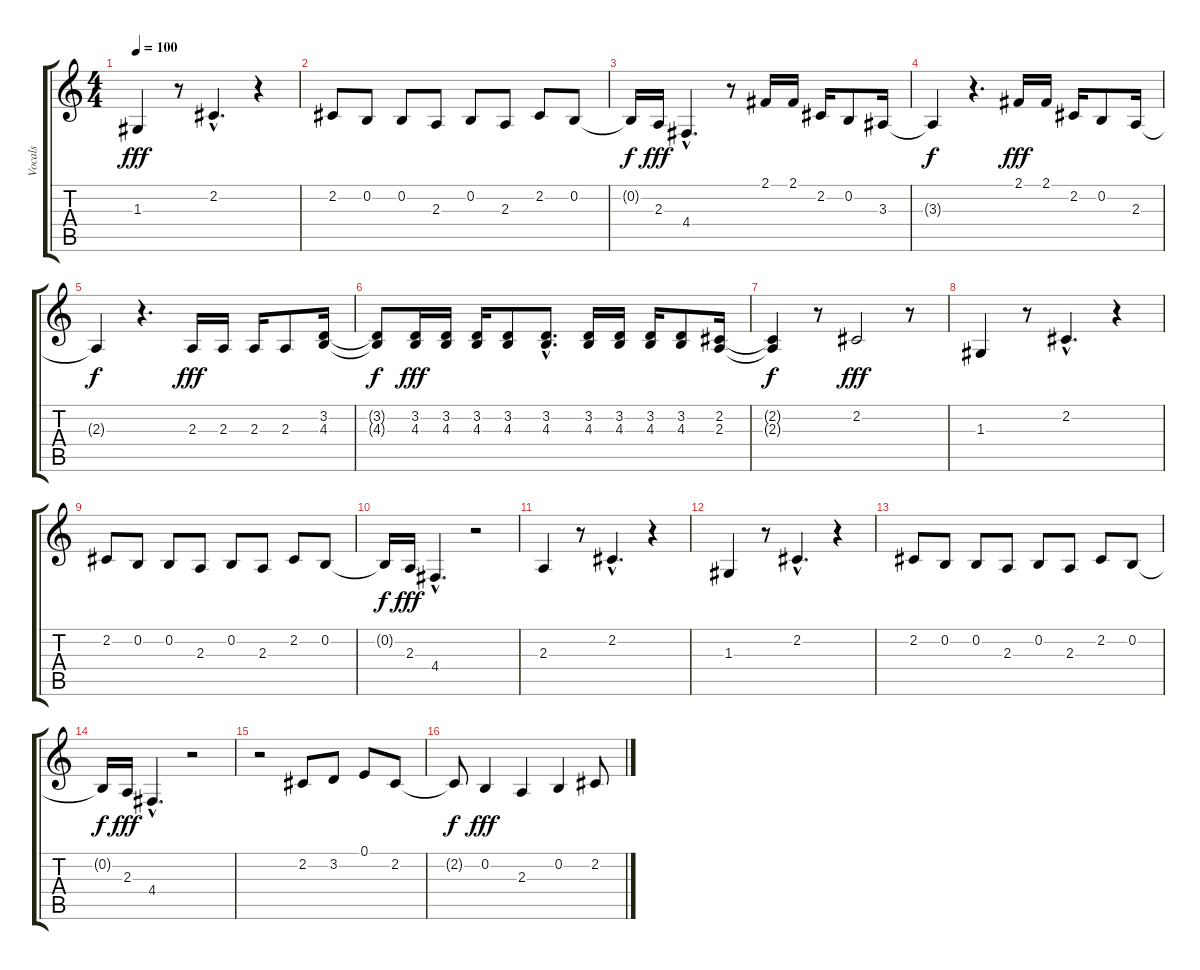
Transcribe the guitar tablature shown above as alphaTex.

\track ("Vocals" "Vocals") {instrument oboe}
\staff {score tabs}
\tuning (E4 B3 G3 D3 A2 E2) {hide}
\ts (4 4)
\tempo 100
\clef g2
\ks c
1.3.4{dy fff} r.8 2.2{hac}.4{d} r.4 |
2.2.8 0.2.8 0.2.8 2.3.8 0.2.8 2.3.8 2.2.8 0.2.8 |
0.2{t}.16{dy f} 2.3.16{dy fff} 4.4{hac}.4{d} r.8 2.1.16 2.1.16 2.2.16 0.2.8 3.3.16 |
3.3{t}.4{dy f} r.4{d} 2.1.16{dy fff} 2.1.16 2.2.16 0.2.8 2.3.16 |
2.3{t}.4{dy f} r.4{d} 2.3.16{dy fff} 2.3.16 2.3.16 2.3.8 (3.2 4.3).16 |
(3.2{t} 4.3{t}).8{dy f} (3.2 4.3).16{dy fff} (3.2 4.3).16 (3.2 4.3).16 (3.2 4.3).8 (3.2{hac} 4.3{hac}).8{d} (3.2 4.3).16 (3.2 4.3).16 (3.2 4.3).16 (3.2 4.3).8 (2.2 2.3).16 |
(2.2{t} 2.3{t}).4{dy f} r.8 2.2.2{dy fff} r.8 |
1.3.4 r.8 2.2{hac}.4{d} r.4 |
2.2.8 0.2.8 0.2.8 2.3.8 0.2.8 2.3.8 2.2.8 0.2.8 |
0.2{t}.16{dy f} 2.3.16{dy fff} 4.4{hac}.4{d} r.2 |
2.3.4 r.8 2.2{hac}.4{d} r.4 |
1.3.4 r.8 2.2{hac}.4{d} r.4 |
2.2.8 0.2.8 0.2.8 2.3.8 0.2.8 2.3.8 2.2.8 0.2.8 |
0.2{t}.16{dy f} 2.3.16{dy fff} 4.4{hac}.4{d} r.2 |
r.2 2.2.8 3.2.8 0.1.8 2.2.8 |
2.2{t}.8{dy f} 0.2.4{dy fff} 2.3.4 0.2.4 2.2.8
